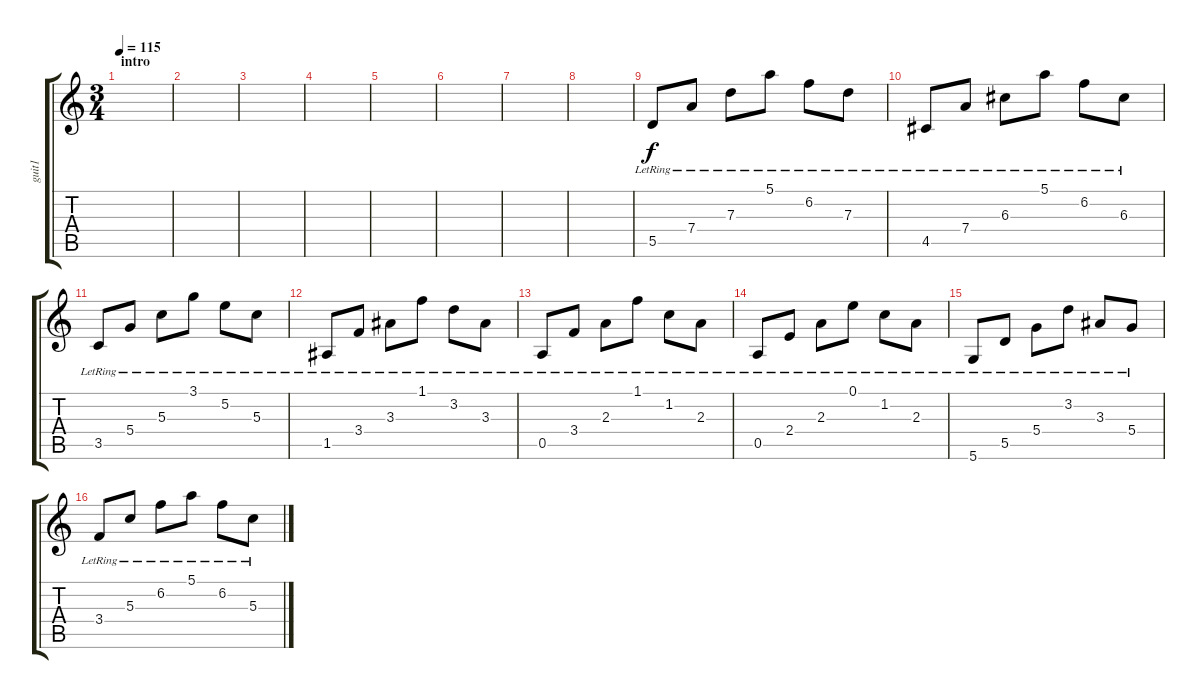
\track ("guit1" "guit1") {instrument electricguitarclean}
\staff {score tabs}
\tuning (E4 B3 G3 D3 A2 D2) {hide}
\ts (3 4)
\section ("" "intro")
\tempo 115
\clef g2
\ks c
|
|
|
|
|
|
|
|
5.5{lr}.8 7.4{lr}.8 7.3{lr}.8 5.1{lr}.8 6.2{lr}.8 7.3{lr}.8 |
4.5{lr}.8 7.4{lr}.8 6.3{lr}.8 5.1{lr}.8 6.2{lr}.8 6.3{lr}.8 |
3.5{lr}.8 5.4{lr}.8 5.3{lr}.8 3.1{lr}.8 5.2{lr}.8 5.3{lr}.8 |
1.5{lr}.8 3.4{lr}.8 3.3{lr}.8 1.1{lr}.8 3.2{lr}.8 3.3{lr}.8 |
0.5{lr}.8 3.4{lr}.8 2.3{lr}.8 1.1{lr}.8 1.2{lr}.8 2.3{lr}.8 |
0.5{lr}.8 2.4{lr}.8 2.3{lr}.8 0.1{lr}.8 1.2{lr}.8 2.3{lr}.8 |
5.6{lr}.8 5.5{lr}.8 5.4{lr}.8 3.2{lr}.8 3.3{lr}.8 5.4{lr}.8 |
3.4{lr}.8 5.3{lr}.8 6.2{lr}.8 5.1{lr}.8 6.2{lr}.8 5.3{lr}.8
